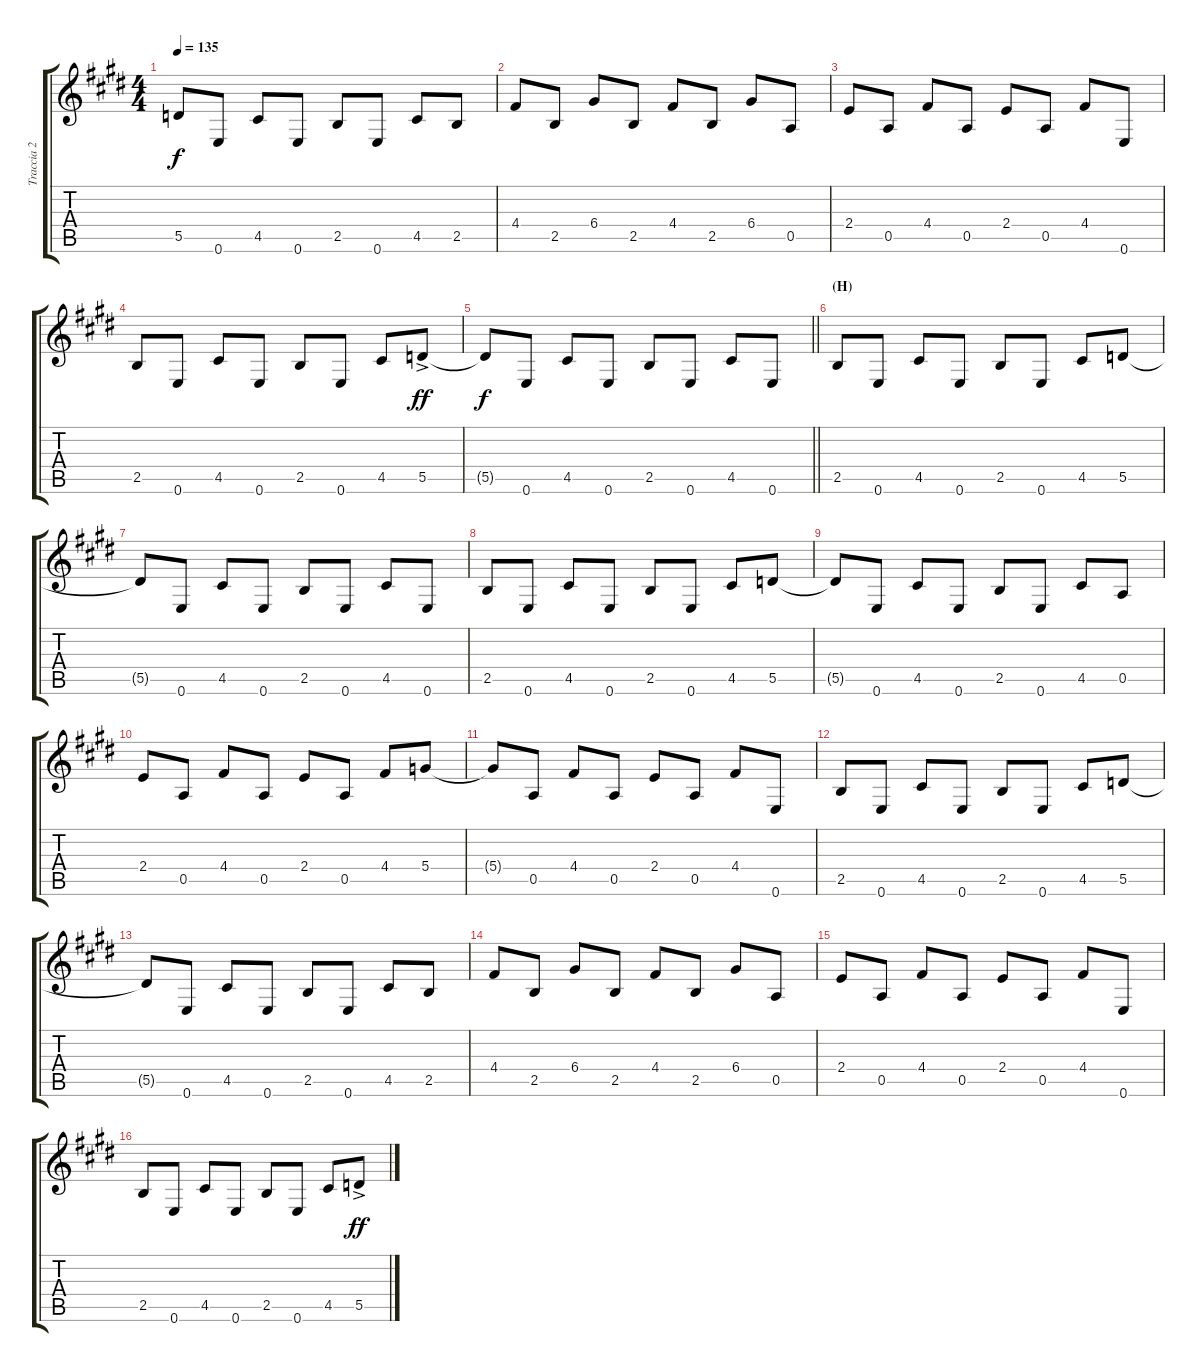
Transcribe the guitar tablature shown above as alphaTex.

\track ("Traccia 2" "Traccia 2") {instrument overdrivenguitar}
\staff {score tabs}
\tuning (E4 B3 G3 D3 A2 E2) {hide}
\ts (4 4)
\tempo 135
\clef g2
\ks e
5.5{t}.8{dy f} 0.6.8 4.5.8 0.6.8 2.5.8 0.6.8 4.5.8 2.5.8 |
4.4.8 2.5.8 6.4.8 2.5.8 4.4.8 2.5.8 6.4.8 0.5.8 |
2.4.8 0.5.8 4.4.8 0.5.8 2.4.8 0.5.8 4.4.8 0.6.8 |
2.5.8 0.6.8 4.5.8 0.6.8 2.5.8 0.6.8 4.5.8 5.5{ac}.8{dy ff} |
\barLineRight lightlight
5.5{t}.8{dy f} 0.6.8 4.5.8 0.6.8 2.5.8 0.6.8 4.5.8 0.6.8 |
\section ("" "(H)")
2.5.8 0.6.8 4.5.8 0.6.8 2.5.8 0.6.8 4.5.8 5.5.8 |
5.5{t}.8 0.6.8 4.5.8 0.6.8 2.5.8 0.6.8 4.5.8 0.6.8 |
2.5.8 0.6.8 4.5.8 0.6.8 2.5.8 0.6.8 4.5.8 5.5.8 |
5.5{t}.8 0.6.8 4.5.8 0.6.8 2.5.8 0.6.8 4.5.8 0.5.8 |
2.4.8 0.5.8 4.4.8 0.5.8 2.4.8 0.5.8 4.4.8 5.4.8 |
5.4{t}.8 0.5.8 4.4.8 0.5.8 2.4.8 0.5.8 4.4.8 0.6.8 |
2.5.8 0.6.8 4.5.8 0.6.8 2.5.8 0.6.8 4.5.8 5.5.8 |
5.5{t}.8 0.6.8 4.5.8 0.6.8 2.5.8 0.6.8 4.5.8 2.5.8 |
4.4.8 2.5.8 6.4.8 2.5.8 4.4.8 2.5.8 6.4.8 0.5.8 |
2.4.8 0.5.8 4.4.8 0.5.8 2.4.8 0.5.8 4.4.8 0.6.8 |
2.5.8 0.6.8 4.5.8 0.6.8 2.5.8 0.6.8 4.5.8 5.5{ac}.8{dy ff}
